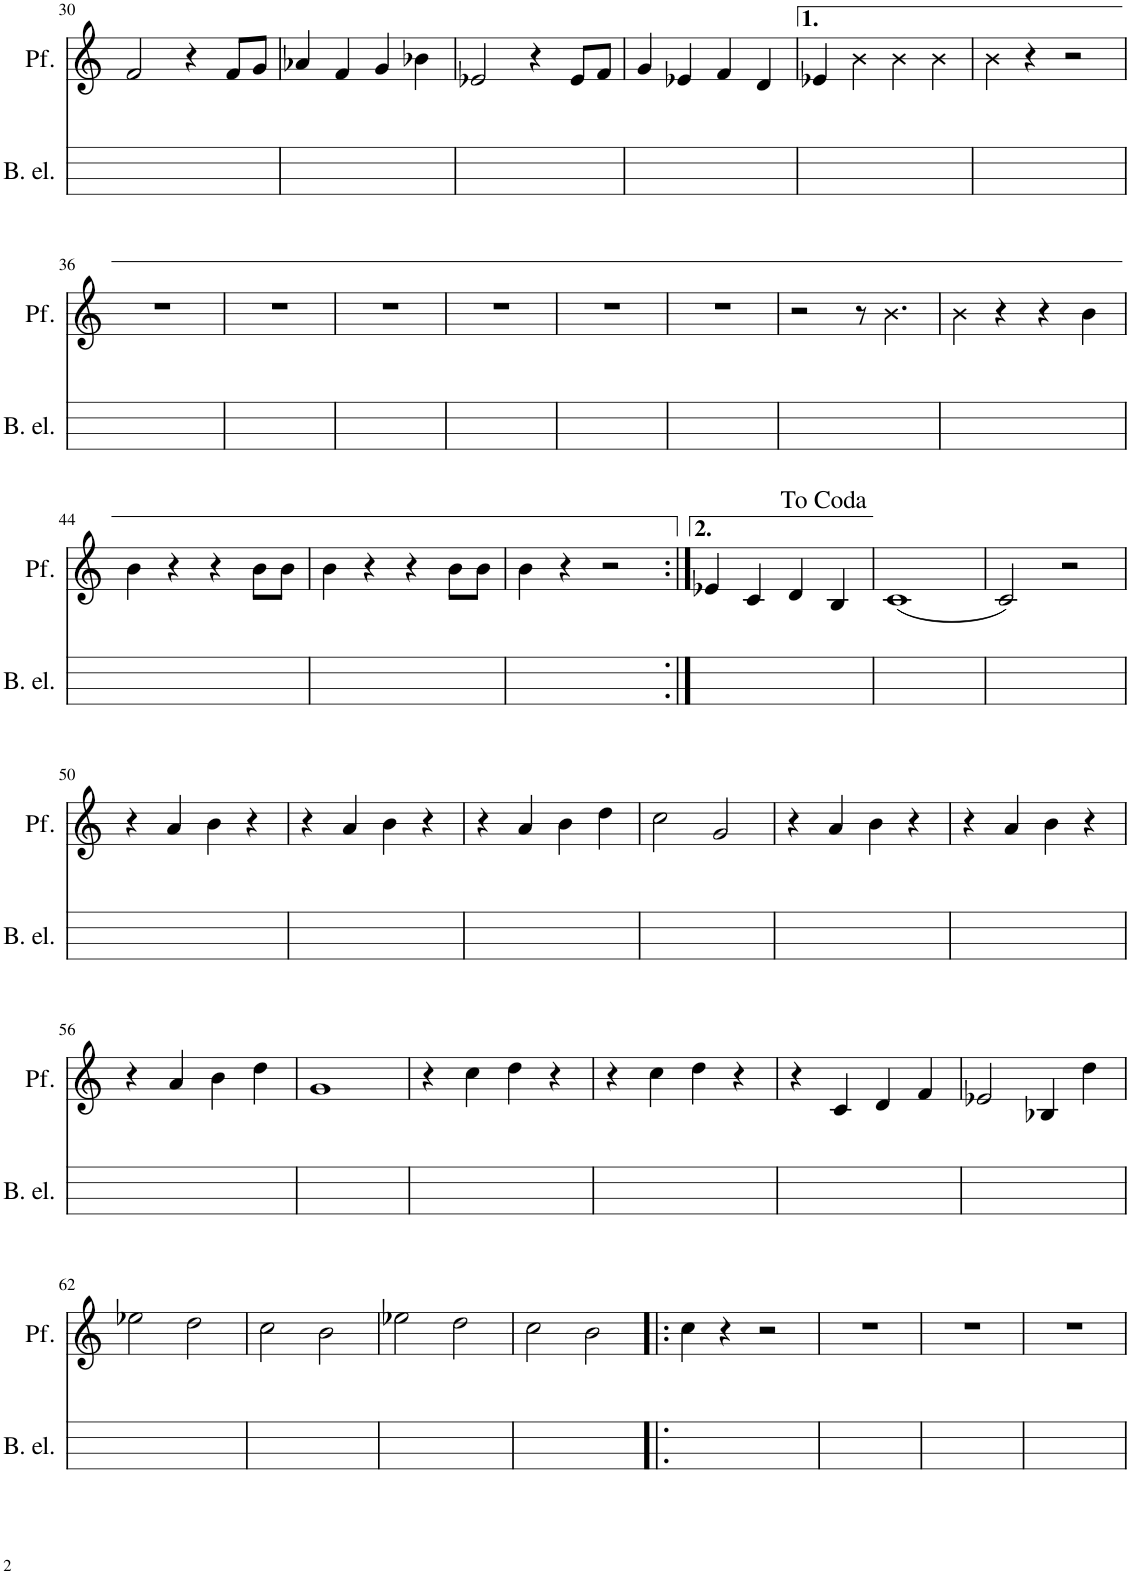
**kern	**kern
*part2	*part1
*staff2	*staff1
*I"Basso elettrico	*I"Piano
*I'B. el.	*
!!LO:PB:g=z
*	*clefG2
*k[]	*k[]
*M2/2	*M2/2
*met(c|)	*met(c|)
=30	=30
1r	2f/
.	4r
.	8f/L
.	8g/J
=31	=31
1r	4a-X/
.	4f/
.	4g/
.	4b-X\
=32	=32
1r	2e-X/
.	4r
.	8e-/L
.	8f/J
=33	=33
1r	4g/
.	4e-X/
.	4f/
.	4d/
=34	=34
1r	4e-X/
.	4b\
.	4b\
.	4b\
=35	=35
1r	4b\
.	4r
.	2r
!!LO:LB:g=z
=36	=36
1r	1r
=37	=37
1r	1r
=38	=38
1r	1r
=39	=39
1r	1r
=40	=40
1r	1r
=41	=41
1r	1r
=42	=42
1r	2r
.	8r
.	4.b\
=43	=43
1r	4b\
.	4r
.	4r
.	4b\
!!LO:LB:g=z
=44	=44
1r	4b\
.	4r
.	4r
.	8b\L
.	8b\J
=45	=45
1r	4b\
.	4r
.	4r
.	8b\L
.	8b\J
=46	=46
1r	4b\
.	4r
.	2r
=47:|!	=47:|!
1r	4e-X/
.	4c/
.	4d/
.	4B/
=48	=48
1r	(1c
=49	=49
1r	2c/)
.	2r
!!LO:LB:g=z
=50	=50
1r	4r
.	4a/
.	4b\
.	4r
=51	=51
1r	4r
.	4a/
.	4b\
.	4r
=52	=52
1r	4r
.	4a/
.	4b\
.	4dd\
=53	=53
1r	2cc\
.	2g/
=54	=54
1r	4r
.	4a/
.	4b\
.	4r
=55	=55
1r	4r
.	4a/
.	4b\
.	4r
!!LO:LB:g=z
=56	=56
1r	4r
.	4a/
.	4b\
.	4dd\
=57	=57
1r	1g
=58	=58
1r	4r
.	4cc\
.	4dd\
.	4r
=59	=59
1r	4r
.	4cc\
.	4dd\
.	4r
=60	=60
1r	4r
.	4c/
.	4d/
.	4f/
=61	=61
1r	2e-X/
.	4B-X/
.	4dd\
!!LO:LB:g=z
=62	=62
1r	2ee-X\
.	2dd\
=63	=63
1r	2cc\
.	2b\
=64	=64
1r	2ee-X\
.	2dd\
=65	=65
1r	2cc\
.	2b\
=66!|:	=66!|:
1r	4cc\
.	4r
.	2r
=67	=67
1r	1r
=68	=68
1r	1r
=69	=69
1r	1r
=	=
*-	*-
